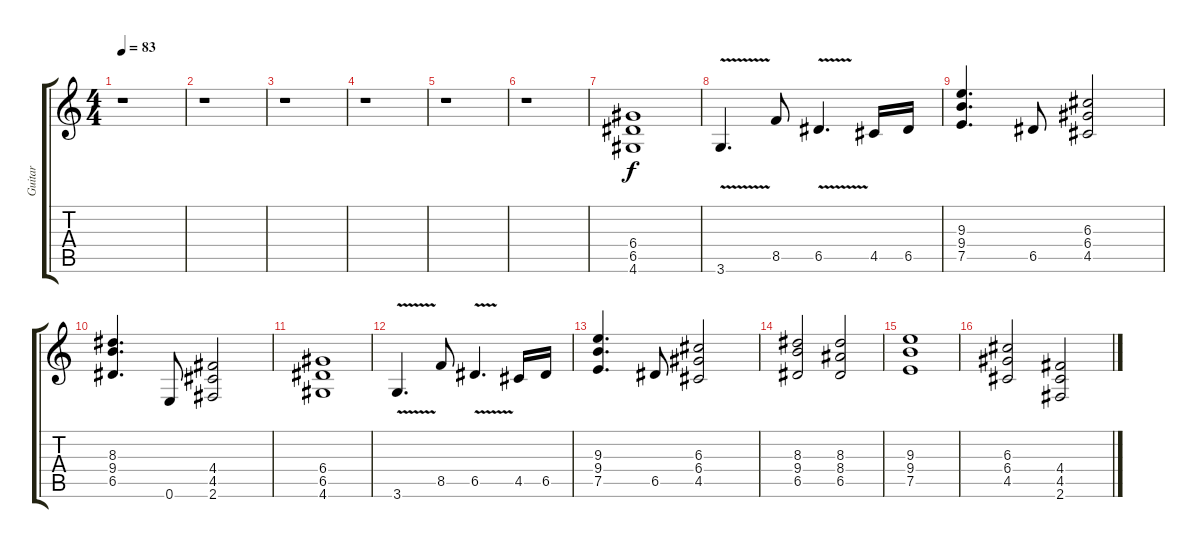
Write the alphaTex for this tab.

\track ("Guitar" "Guitar") {instrument distortionguitar}
\staff {score tabs}
\tuning (E4 B3 G3 D3 A2 E2) {hide}
\ts (4 4)
\tempo 83
\clef g2
\ks c
r.1{dy mp} |
r.1 |
r.1 |
r.1 |
r.1 |
r.1 |
(6.4 6.5 4.6).1{dy f} |
3.6{v}.4{d} 8.5.8 6.5{v}.4{d} 4.5.16 6.5.16 |
(9.3 9.4 7.5).4{d} 6.5.8 (6.3 6.4 4.5).2 |
(8.3 9.4 6.5).4{d} 0.6.8 (4.4 4.5 2.6).2 |
(6.4 6.5 4.6).1 |
3.6{v}.4{d} 8.5.8 6.5{v}.4{d} 4.5.16 6.5.16 |
(9.3 9.4 7.5).4{d} 6.5.8 (6.3 6.4 4.5).2 |
(8.3 9.4 6.5).2 (8.3 8.4 6.5).2 |
(9.3 9.4 7.5).1 |
(6.3 6.4 4.5).2 (4.4 4.5 2.6).2
